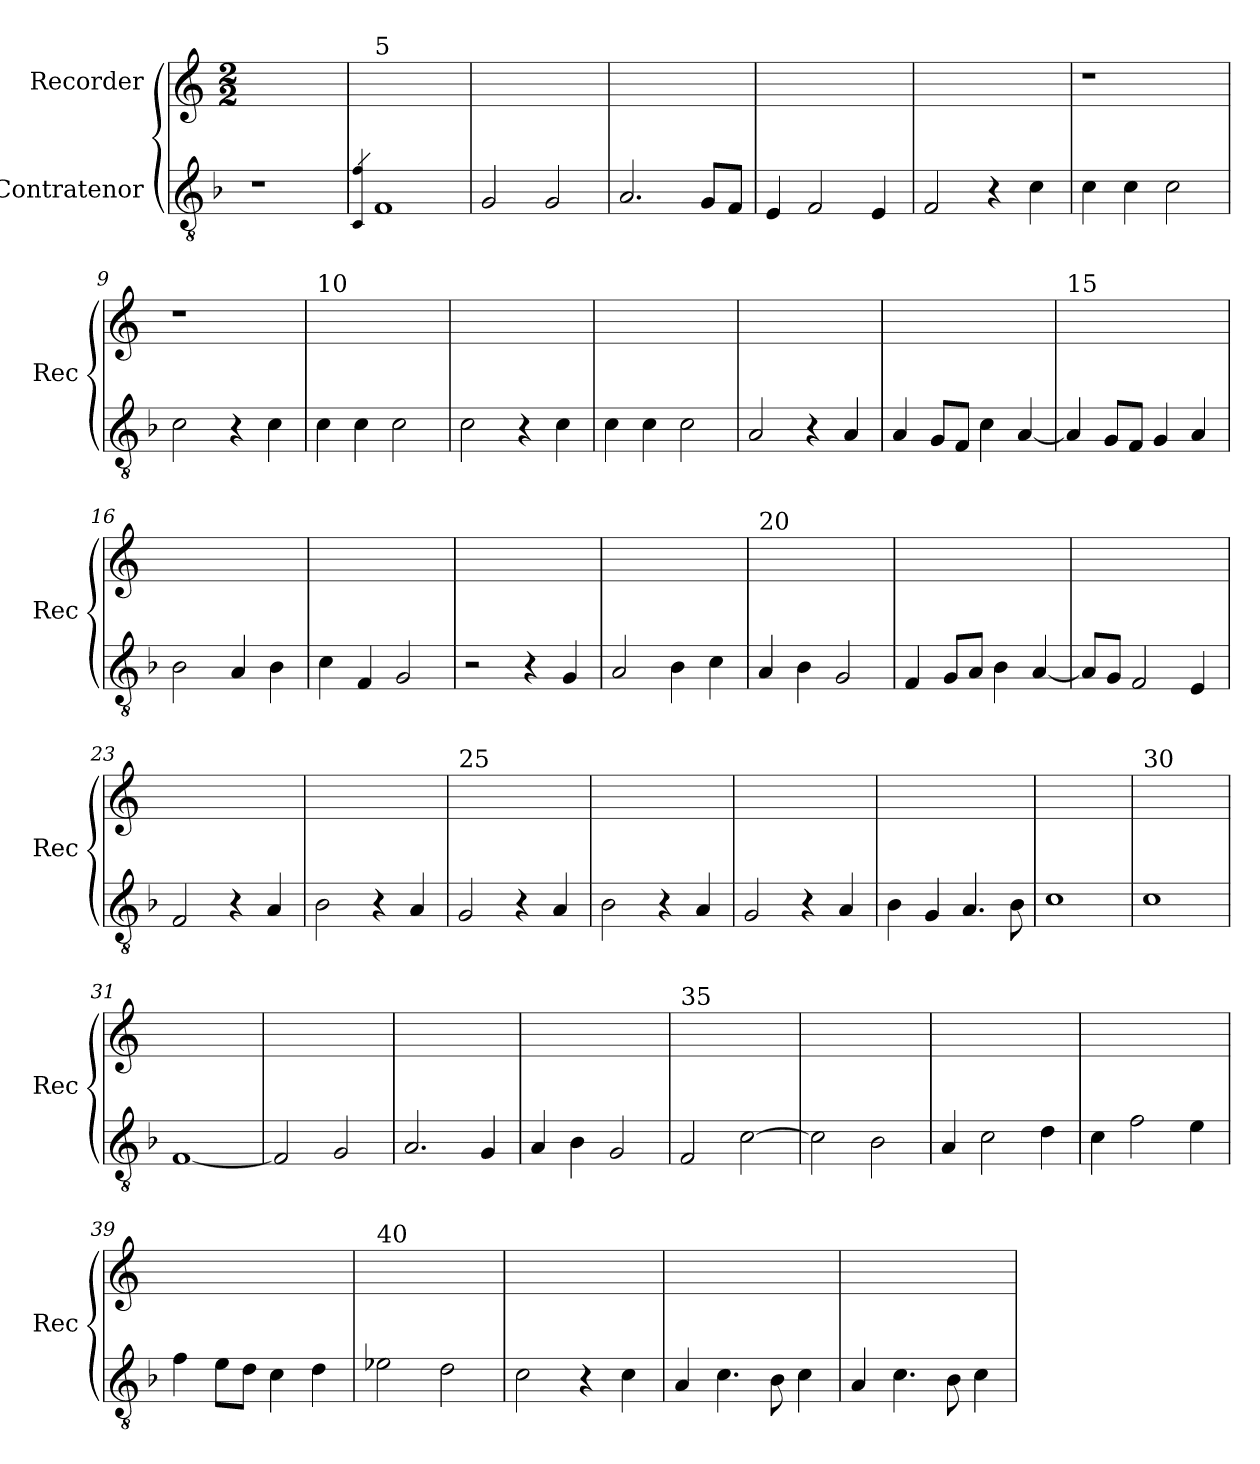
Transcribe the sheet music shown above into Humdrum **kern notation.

**kern	**kern
*part2	*part1
*staff2	*staff1
*I"Contratenor	*I"Recorder
*	*I'Rec
*clefGv2	*clefG2
*k[b-]	*k[]
*	*M2/2
=1	=1
1r	1ryy
=2	=2
1r	1ryy
=3	=3
4qC 4qf	.
!	!LO:TX:a:t=5
1F	1ryy
=4	=4
2G/	1ryy
2G/	.
=5	=5
2.A/	1ryy
8G/L	.
8F/J	.
=6	=6
4E/	1ryy
2F/	.
4E/	.
=7	=7
2F/	1ryy
4r	.
4c\	.
=8	=8
4c\	1r
4c\	.
2c\	.
=9	=9
2c\	1r
4r	.
4c\	.
!!LO:LB:g=z
=10	=10
!	!LO:TX:a:t=10
4c\	1ryy
4c\	.
2c\	.
=11	=11
2c\	1ryy
4r	.
4c\	.
=12	=12
4c\	1ryy
4c\	.
2c\	.
=13	=13
2A/	1ryy
4r	.
4A/	.
=14	=14
4A/	1ryy
8G/L	.
8F/J	.
4c\	.
[4A/	.
=15	=15
!	!LO:TX:a:t=15
4A/]	1ryy
8G/L	.
8F/J	.
4G/	.
4A/	.
=16	=16
2B-\	1ryy
4A/	.
4B-\	.
!!LO:LB:g=z
=17	=17
4c\	1ryy
4F/	.
2G/	.
=18	=18
2r	1ryy
4r	.
4G/	.
=19	=19
2A/	1ryy
4B-\	.
4c\	.
=20	=20
!	!LO:TX:a:t=20
4A/	1ryy
4B-\	.
2G/	.
=21	=21
4F/	1ryy
8G/L	.
8A/J	.
4B-\	.
[4A/	.
=22	=22
8A/L]	1ryy
8G/J	.
2F/	.
4E/	.
=23	=23
2F/	1ryy
4r	.
4A/	.
!!LO:LB:g=z
=24	=24
2B-\	1ryy
4r	.
4A/	.
=25	=25
!	!LO:TX:a:t=25
2G/	1ryy
4r	.
4A/	.
=26	=26
2B-\	1ryy
4r	.
4A/	.
=27	=27
2G/	1ryy
4r	.
4A/	.
=28	=28
4B-\	1ryy
4G/	.
4.A/	.
8B-\	.
=29	=29
1c	1ryy
=30	=30
!	!LO:TX:a:t=30
1c	1ryy
=31	=31
[1F	1ryy
=32	=32
2F/]	1ryy
2G/	.
!!LO:LB:g=z
=33	=33
2.A/	1ryy
4G/	.
=34	=34
4A/	1ryy
4B-\	.
2G/	.
=35	=35
!	!LO:TX:a:t=35
2F/	1ryy
[2c\	.
=36	=36
2c\]	1ryy
2B-\	.
=37	=37
4A/	1ryy
2c\	.
4d\	.
=38	=38
4c\	1ryy
2f\	.
4e\	.
=39	=39
4f\	1ryy
8e\L	.
8d\J	.
4c\	.
4d\	.
=40	=40
!	!LO:TX:a:t=40
2e-X\	1ryy
2d\	.
=41	=41
2c\	1ryy
4r	.
4c\	.
!!LO:LB:g=z
=42	=42
4A/	1ryy
4.c\	.
8B-\	.
4c\	.
=43	=43
4A/	1ryy
4.c\	.
8B-\	.
4c\	.
=	=
*-	*-
